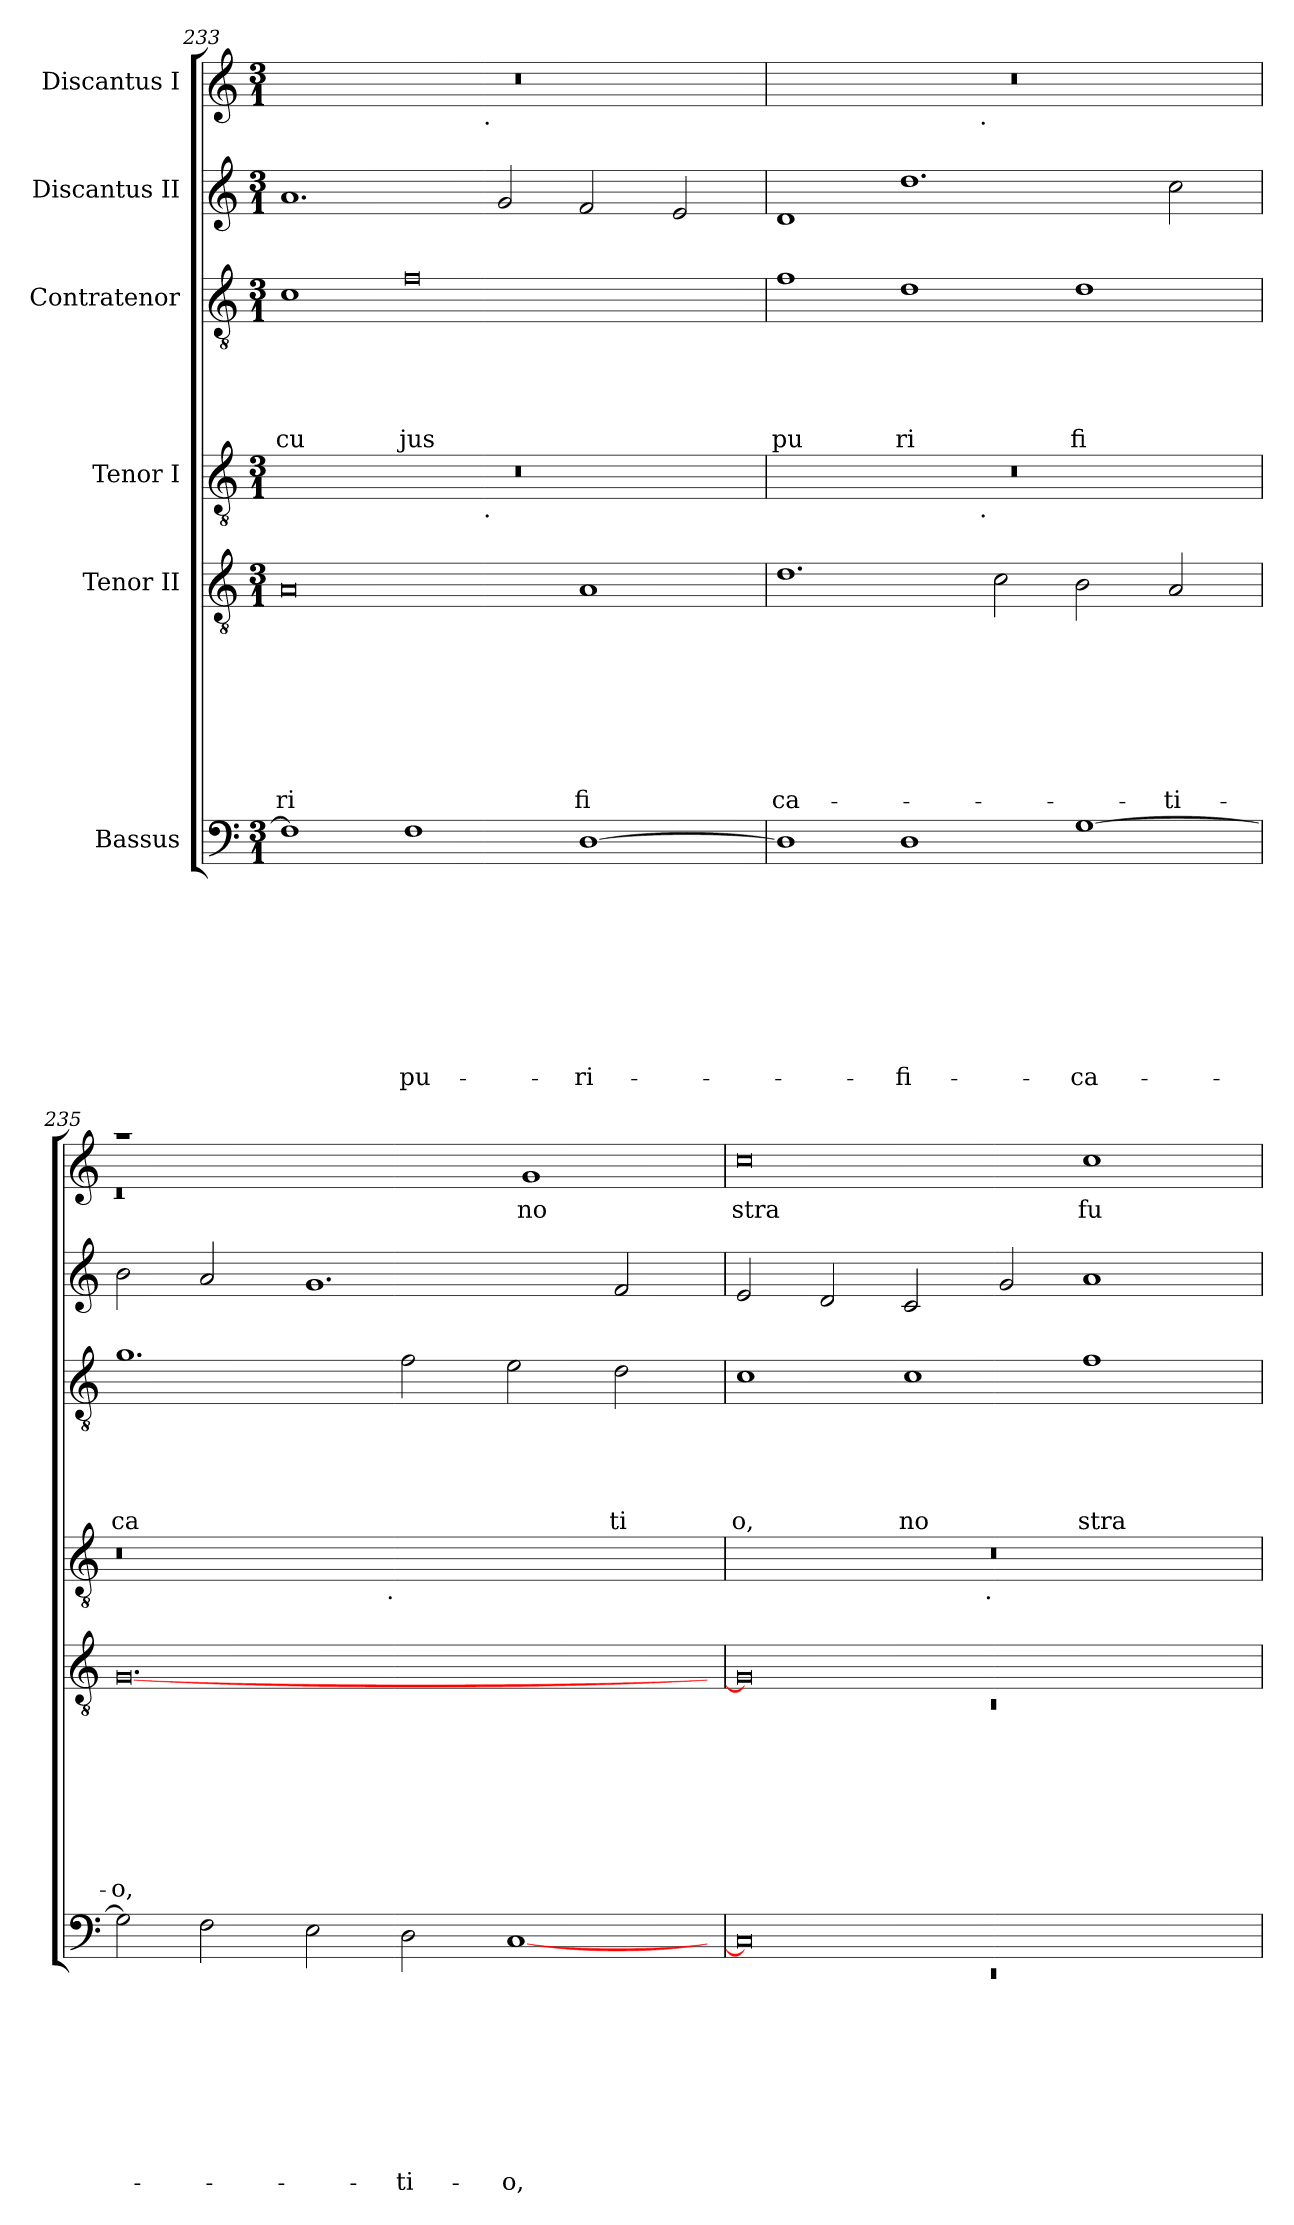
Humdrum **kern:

**kern	**text	**text	**text	**text	**text	**text	**text	**text	**text	**kern	**text	**text	**text	**text	**text	**text	**text	**text	**kern	**kern	**text	**text	**text	**text	**text	**kern	**kern	**text
*part6	*part6	*part6	*part6	*part6	*part6	*part6	*part6	*part6	*part6	*part5	*part5	*part5	*part5	*part5	*part5	*part5	*part5	*part5	*part4	*part3	*part3	*part3	*part3	*part3	*part3	*part2	*part1	*part1
*staff6	*staff6	*staff6	*staff6	*staff6	*staff6	*staff6	*staff6	*staff6	*staff6	*staff5	*staff5	*staff5	*staff5	*staff5	*staff5	*staff5	*staff5	*staff5	*staff4	*staff3	*staff3	*staff3	*staff3	*staff3	*staff3	*staff2	*staff1	*staff1
*I"Bassus	*	*	*	*	*	*	*	*	*	*I"Tenor II	*	*	*	*	*	*	*	*	*I"Tenor I	*I"Contratenor	*	*	*	*	*	*I"Discantus II	*I"Discantus I	*
*clefF4	*	*	*	*	*	*	*	*	*	*clefGv2	*	*	*	*	*	*	*	*	*clefGv2	*clefGv2	*	*	*	*	*	*clefG2	*clefG2	*
*k[]	*	*	*	*	*	*	*	*	*	*k[]	*	*	*	*	*	*	*	*	*k[]	*k[]	*	*	*	*	*	*k[]	*k[]	*
*C:	*	*	*	*	*	*	*	*	*	*C:	*	*	*	*	*	*	*	*	*C:	*C:	*	*	*	*	*	*C:	*C:	*
*M3/1	*	*	*	*	*	*	*	*	*	*M3/1	*	*	*	*	*	*	*	*	*M3/1	*M3/1	*	*	*	*	*	*M3/1	*M3/1	*
=233	=233	=233	=233	=233	=233	=233	=233	=233	=233	=233	=233	=233	=233	=233	=233	=233	=233	=233	=233	=233	=233	=233	=233	=233	=233	=233	=233	=233
!	!	!	!	!	!	!	!	!	!	!	!	!	!	!	!	!	!	!LO:LY:b	!	!	!	!	!	!	!LO:LY:b	!	!	!
*	*	*	*	*	*	*	*	*	*	*	*	*	*	*	*	*	*	*	*^	*	*	*	*	*	*	*	*^	*
1F]	.	.	.	.	.	.	.	.	.	0A	.	.	.	.	.	.	.	ri	0.r	1ryy	1c	.	.	.	.	cu	1.a	0.r	1ryy	.
!	!	!	!	!	!	!	!	!	!LO:LY:b	!	!	!	!	!	!	!	!	!	!	!	!	!	!	!	!	!LO:LY:b	!	!	!	!
1F	.	.	.	.	.	.	.	.	pu-	.	.	.	.	.	.	.	.	.	.	4...ryy	0f	.	.	.	.	jus	.	.	4...ryy	.
!	!	!	!	!	!	!	!	!	!	!	!	!	!	!	!	!	!	!	!	!	!	!	!	!	!	!	!	!	!LO:TX:b:t=.	!
!	!	!	!	!	!	!	!	!	!	!	!	!	!	!	!	!	!	!	!	!LO:TX:b:t=.	!	!	!	!	!	!	!	!	!	!
.	.	.	.	.	.	.	.	.	.	.	.	.	.	.	.	.	.	.	.	1ryy	.	.	.	.	.	.	.	.	1ryy	.
.	.	.	.	.	.	.	.	.	.	.	.	.	.	.	.	.	.	.	.	.	.	.	.	.	.	.	2g/	.	.	.
!	!	!	!	!	!	!	!	!	!LO:LY:b	!	!	!	!	!	!	!	!	!LO:LY:b	!	!	!	!	!	!	!	!	!	!	!	!
[<1D	.	.	.	.	.	.	.	.	-ri-	1A	.	.	.	.	.	.	.	fi	.	.	.	.	.	.	.	.	2f/	.	.	.
.	.	.	.	.	.	.	.	.	.	.	.	.	.	.	.	.	.	.	.	2ryy	.	.	.	.	.	.	.	.	2ryy	.
.	.	.	.	.	.	.	.	.	.	.	.	.	.	.	.	.	.	.	.	.	.	.	.	.	.	.	2e/	.	.	.
.	.	.	.	.	.	.	.	.	.	.	.	.	.	.	.	.	.	.	.	32ryy	.	.	.	.	.	.	.	.	32ryy	.
!!LO:PB:g=z	!!
=234	=234	=234	=234	=234	=234	=234	=234	=234	=234	=234	=234	=234	=234	=234	=234	=234	=234	=234	=234	=234	=234	=234	=234	=234	=234	=234	=234	=234	=234	=234
!	!	!	!	!	!	!	!	!	!	!	!	!	!	!	!	!	!	!LO:LY:b	!	!	!	!	!	!	!	!LO:LY:b	!	!	!	!
1D]	.	.	.	.	.	.	.	.	.	1.d	.	.	.	.	.	.	.	ca-	0.r	1ryy	1f	.	.	.	.	pu	1d	0.r	1ryy	.
!	!	!	!	!	!	!	!	!	!LO:LY:b	!	!	!	!	!	!	!	!	!	!	!	!	!	!	!	!	!LO:LY:b	!	!	!	!
1D	.	.	.	.	.	.	.	.	-fi-	.	.	.	.	.	.	.	.	.	.	4...ryy	1d	.	.	.	.	ri	1.dd	.	4...ryy	.
!	!	!	!	!	!	!	!	!	!	!	!	!	!	!	!	!	!	!	!	!	!	!	!	!	!	!	!	!	!LO:TX:b:t=.	!
!	!	!	!	!	!	!	!	!	!	!	!	!	!	!	!	!	!	!	!	!LO:TX:b:t=.	!	!	!	!	!	!	!	!	!	!
.	.	.	.	.	.	.	.	.	.	.	.	.	.	.	.	.	.	.	.	1ryy	.	.	.	.	.	.	.	.	1ryy	.
.	.	.	.	.	.	.	.	.	.	2c\	.	.	.	.	.	.	.	.	.	.	.	.	.	.	.	.	.	.	.	.
!	!	!	!	!	!	!	!	!	!LO:LY:b	!	!	!	!	!	!	!	!	!	!	!	!	!	!	!	!	!LO:LY:b	!	!	!	!
[>1G	.	.	.	.	.	.	.	.	-ca-	2B\	.	.	.	.	.	.	.	.	.	.	1d	.	.	.	.	fi	.	.	.	.
.	.	.	.	.	.	.	.	.	.	.	.	.	.	.	.	.	.	.	.	2ryy	.	.	.	.	.	.	.	.	2ryy	.
!	!	!	!	!	!	!	!	!	!	!	!	!	!	!	!	!	!	!LO:LY:b	!	!	!	!	!	!	!	!	!	!	!	!
.	.	.	.	.	.	.	.	.	.	2A/	.	.	.	.	.	.	.	-ti-	.	.	.	.	.	.	.	.	2cc\	.	.	.
.	.	.	.	.	.	.	.	.	.	.	.	.	.	.	.	.	.	.	.	32ryy	.	.	.	.	.	.	.	.	32ryy	.
=235	=235	=235	=235	=235	=235	=235	=235	=235	=235	=235	=235	=235	=235	=235	=235	=235	=235	=235	=235	=235	=235	=235	=235	=235	=235	=235	=235	=235	=235	=235
!	!	!	!	!	!	!	!	!	!	!	!	!	!	!	!	!	!	!LO:LY:b	!	!	!	!	!	!	!	!LO:LY:b	!	!LO:N:vis=1	!LO:N:vis=1	!
*	*	*	*	*	*	*	*	*	*	*	*	*	*	*	*	*	*	*	*	*	*	*	*	*	*	*	*	*	*^	*
2G\]	.	.	.	.	.	.	.	.	.	[<0.G	.	.	.	.	.	.	.	-o,	0.r	1ryy	1.g	.	.	.	.	ca	2b\	0.raa	0.rc	2..ryy	.
2F\	.	.	.	.	.	.	.	.	.	.	.	.	.	.	.	.	.	.	.	.	.	.	.	.	.	.	2a/	.	.	.	.
.	.	.	.	.	.	.	.	.	.	.	.	.	.	.	.	.	.	.	.	.	.	.	.	.	.	.	.	.	.	1ryy	.
2E\	.	.	.	.	.	.	.	.	.	.	.	.	.	.	.	.	.	.	.	4...ryy	.	.	.	.	.	.	1.g	.	.	.	.
!	!	!	!	!	!	!	!	!	!	!	!	!	!	!	!	!	!	!	!	!LO:TX:b:t=.	!	!	!	!	!	!	!	!	!	!	!
.	.	.	.	.	.	.	.	.	.	.	.	.	.	.	.	.	.	.	.	1ryy	.	.	.	.	.	.	.	.	.	.	.
!	!	!	!	!	!	!	!	!	!LO:LY:b	!	!	!	!	!	!	!	!	!	!	!	!	!	!	!	!	!	!	!	!	!	!
2D\	.	.	.	.	.	.	.	.	-ti-	.	.	.	.	.	.	.	.	.	.	.	2f\	.	.	.	.	.	.	.	.	.	.
.	.	.	.	.	.	.	.	.	.	.	.	.	.	.	.	.	.	.	.	.	.	.	.	.	.	.	.	.	.	8ryy	.
!	!	!	!	!	!	!	!	!	!LO:LY:b	!	!	!	!	!	!	!	!	!	!	!	!	!	!	!	!	!	!	!	!	!	!
[<1C	.	.	.	.	.	.	.	.	-o,	.	.	.	.	.	.	.	.	.	.	.	2e\	.	.	.	.	.	.	.	.	32ryy	.
!	!	!	!	!	!	!	!	!	!	!	!	!	!	!	!	!	!	!	!	!	!	!	!	!	!	!	!	!	!	!	!LO:LY:b
.	.	.	.	.	.	.	.	.	.	.	.	.	.	.	.	.	.	.	.	.	.	.	.	.	.	.	.	.	.	1g	no
.	.	.	.	.	.	.	.	.	.	.	.	.	.	.	.	.	.	.	.	2ryy	.	.	.	.	.	.	.	.	.	.	.
!	!	!	!	!	!	!	!	!	!	!	!	!	!	!	!	!	!	!	!	!	!	!	!	!	!	!LO:LY:b	!	!	!	!	!
.	.	.	.	.	.	.	.	.	.	.	.	.	.	.	.	.	.	.	.	.	2d\	.	.	.	.	ti	2f/	.	.	.	.
.	.	.	.	.	.	.	.	.	.	.	.	.	.	.	.	.	.	.	.	16ryy	.	.	.	.	.	.	.	.	.	.	.
32ryy	.	.	.	.	.	.	.	.	.	32ryy	.	.	.	.	.	.	.	.	32ryy	.	32ryy	.	.	.	.	.	32ryy	32ryy	32ryy	.	.
*	*	*	*	*	*	*	*	*	*	*	*	*	*	*	*	*	*	*	*	*	*	*	*	*	*	*	*	*	*v	*v	*
=236	=236	=236	=236	=236	=236	=236	=236	=236	=236	=236	=236	=236	=236	=236	=236	=236	=236	=236	=236	=236	=236	=236	=236	=236	=236	=236	=236	=236	=236	=236
*^	*	*	*	*	*	*	*	*	*	*^	*	*	*	*	*	*	*	*	*	*	*	*	*	*	*	*	*	*	*	*
!	!LO:N:vis=1	!	!	!	!	!	!	!	!	!	!	!LO:N:vis=1	!	!	!	!	!	!	!	!	!	!	!	!	!	!	!	!LO:LY:b	!	!	!	!LO:LY:b
*	*	*	*	*	*	*	*	*	*	*	*	*	*	*	*	*	*	*	*	*	*	*	*	*	*	*	*	*	*	*v	*v	*
0C]	0.rEE	.	.	.	.	.	.	.	.	.	0G]	0.rC	.	.	.	.	.	.	.	.	0.r	1ryy	1c	.	.	.	.	o,	2e/	0cc	stra
.	.	.	.	.	.	.	.	.	.	.	.	.	.	.	.	.	.	.	.	.	.	.	.	.	.	.	.	.	2d/	.	.
!	!	!	!	!	!	!	!	!	!	!	!	!	!	!	!	!	!	!	!	!	!	!	!	!	!	!	!	!LO:LY:b	!	!	!
.	.	.	.	.	.	.	.	.	.	.	.	.	.	.	.	.	.	.	.	.	.	4...ryy	1c	.	.	.	.	no	2c/	.	.
!	!	!	!	!	!	!	!	!	!	!	!	!	!	!	!	!	!	!	!	!	!	!LO:TX:b:t=.	!	!	!	!	!	!	!	!	!
.	.	.	.	.	.	.	.	.	.	.	.	.	.	.	.	.	.	.	.	.	.	1ryy	.	.	.	.	.	.	.	.	.
.	.	.	.	.	.	.	.	.	.	.	.	.	.	.	.	.	.	.	.	.	.	.	.	.	.	.	.	.	2g/	.	.
!	!	!	!	!	!	!	!	!	!	!	!	!	!	!	!	!	!	!	!	!	!	!	!	!	!	!	!	!LO:LY:b	!	!	!LO:LY:b
1ryy	.	.	.	.	.	.	.	.	.	.	1ryy	.	.	.	.	.	.	.	.	.	.	.	1f	.	.	.	.	stra	1a	1cc	fu
.	.	.	.	.	.	.	.	.	.	.	.	.	.	.	.	.	.	.	.	.	.	2ryy	.	.	.	.	.	.	.	.	.
.	.	.	.	.	.	.	.	.	.	.	.	.	.	.	.	.	.	.	.	.	.	32ryy	.	.	.	.	.	.	.	.	.
*v	*v	*	*	*	*	*	*	*	*	*	*	*	*	*	*	*	*	*	*	*	*v	*v	*	*	*	*	*	*	*	*	*
*	*	*	*	*	*	*	*	*	*	*v	*v	*	*	*	*	*	*	*	*	*	*	*	*	*	*	*	*	*	*
=	=	=	=	=	=	=	=	=	=	=	=	=	=	=	=	=	=	=	=	=	=	=	=	=	=	=	=	=
*-	*-	*-	*-	*-	*-	*-	*-	*-	*-	*-	*-	*-	*-	*-	*-	*-	*-	*-	*-	*-	*-	*-	*-	*-	*-	*-	*-	*-
